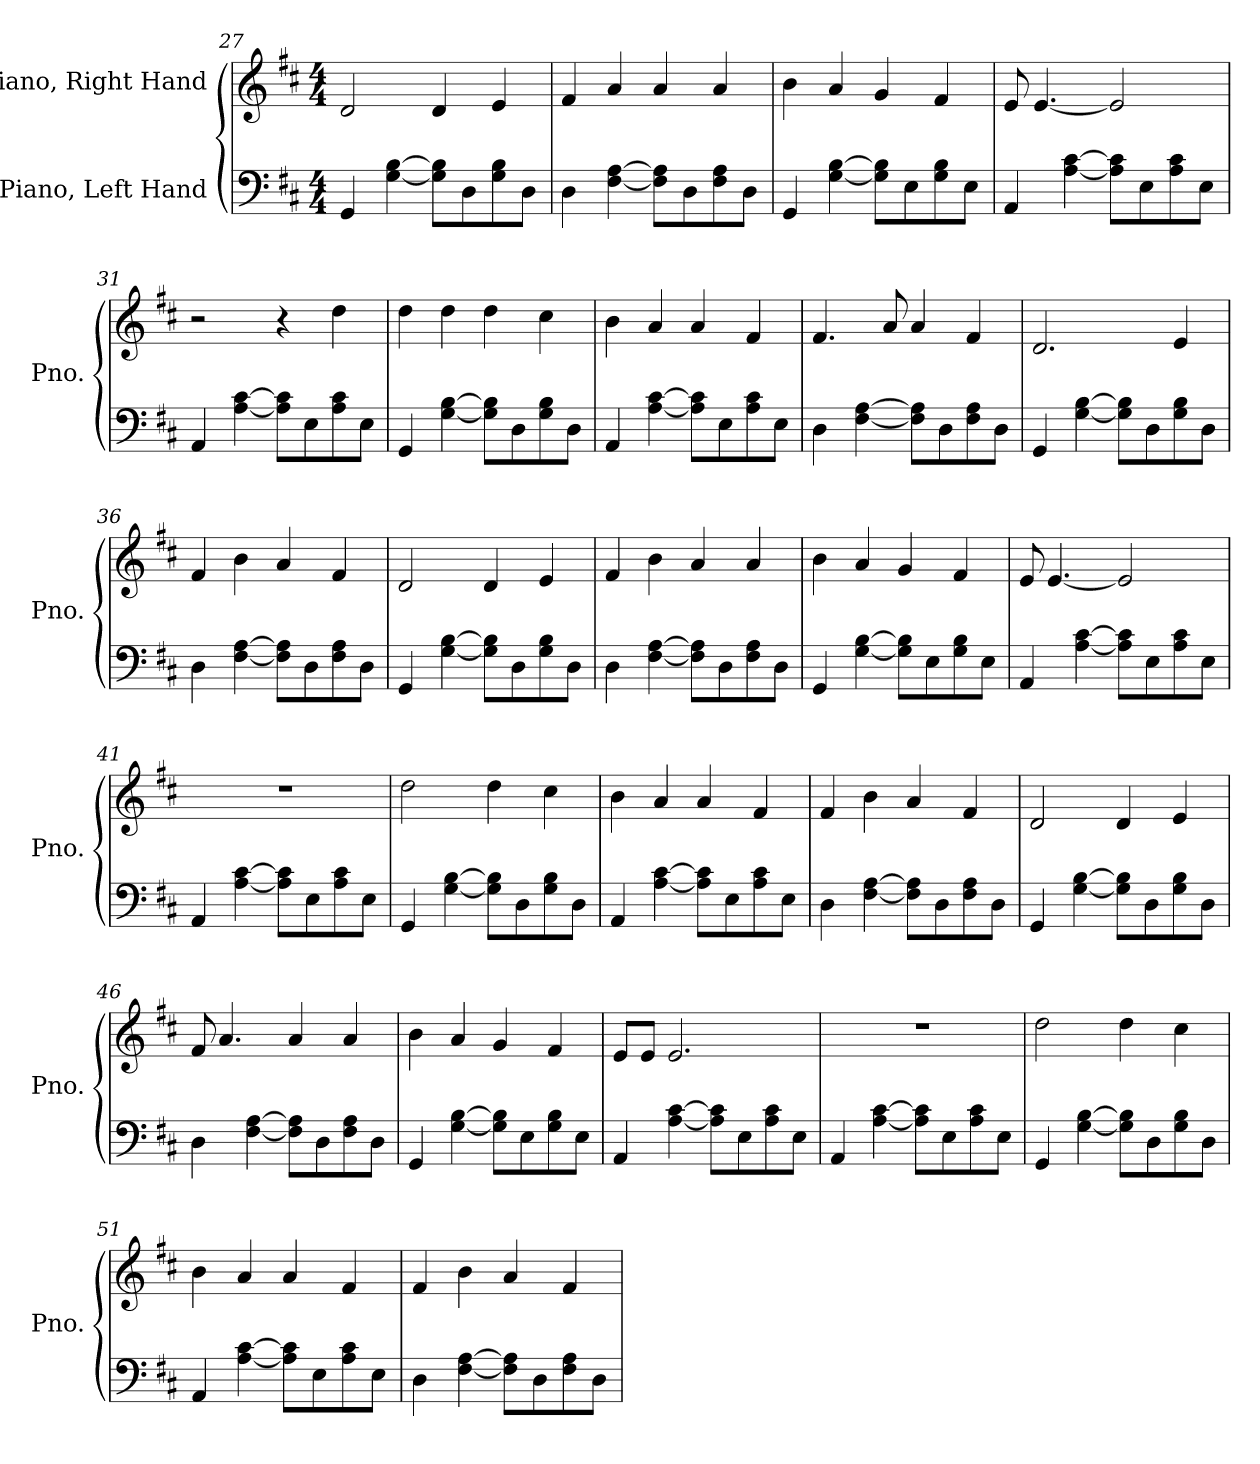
**kern	**kern
*part2	*part1
*staff2	*staff1
*I"Piano, Left Hand	*I"Piano, Right Hand
*I'Pno.	*I'Pno.
!!LO:LB:g=z
*clefF4	*clefG2
*k[f#c#]	*k[f#c#]
*M4/4	*M4/4
=27	=27
4GG/	2d/
[4G\ [4B\	.
8G\] 8B\]L	4d/
8D\	.
8G\ 8B\	4e/
8D\J	.
=28	=28
4D\	4f#/
[4F#\ [4A\	4a/
8F#\] 8A\]L	4a/
8D\	.
8F#\ 8A\	4a/
8D\J	.
=29	=29
4GG/	4b\
[4G\ [4B\	4a/
8G\] 8B\]L	4g/
8E\	.
8G\ 8B\	4f#/
8E\J	.
=30	=30
4AA/	8e/
.	[4.e/
[4A\ [4c#\	.
8A\] 8c#\]L	2e/]
8E\	.
8A\ 8c#\	.
8E\J	.
=31	=31
4AA/	2r
[4A\ [4c#\	.
8A\] 8c#\]L	4r
8E\	.
8A\ 8c#\	4dd\
8E\J	.
!!LO:PB:g=z
=32	=32
4GG/	4dd\
[4G\ [4B\	4dd\
8G\] 8B\]L	4dd\
8D\	.
8G\ 8B\	4cc#\
8D\J	.
=33	=33
4AA/	4b\
[4A\ [4c#\	4a/
8A\] 8c#\]L	4a/
8E\	.
8A\ 8c#\	4f#/
8E\J	.
=34	=34
4D\	4.f#/
[4F#\ [4A\	.
.	8a/
8F#\] 8A\]L	4a/
8D\	.
8F#\ 8A\	4f#/
8D\J	.
=35	=35
4GG/	2.d/
[4G\ [4B\	.
8G\] 8B\]L	.
8D\	.
8G\ 8B\	4e/
8D\J	.
=36	=36
4D\	4f#/
[4F#\ [4A\	4b\
8F#\] 8A\]L	4a/
8D\	.
8F#\ 8A\	4f#/
8D\J	.
!!LO:LB:g=z
=37	=37
4GG/	2d/
[4G\ [4B\	.
8G\] 8B\]L	4d/
8D\	.
8G\ 8B\	4e/
8D\J	.
=38	=38
4D\	4f#/
[4F#\ [4A\	4b\
8F#\] 8A\]L	4a/
8D\	.
8F#\ 8A\	4a/
8D\J	.
=39	=39
4GG/	4b\
[4G\ [4B\	4a/
8G\] 8B\]L	4g/
8E\	.
8G\ 8B\	4f#/
8E\J	.
=40	=40
4AA/	8e/
.	[4.e/
[4A\ [4c#\	.
8A\] 8c#\]L	2e/]
8E\	.
8A\ 8c#\	.
8E\J	.
=41	=41
4AA/	1r
[4A\ [4c#\	.
8A\] 8c#\]L	.
8E\	.
8A\ 8c#\	.
8E\J	.
!!LO:LB:g=z
=42	=42
4GG/	2dd\
[4G\ [4B\	.
8G\] 8B\]L	4dd\
8D\	.
8G\ 8B\	4cc#\
8D\J	.
=43	=43
4AA/	4b\
[4A\ [4c#\	4a/
8A\] 8c#\]L	4a/
8E\	.
8A\ 8c#\	4f#/
8E\J	.
=44	=44
4D\	4f#/
[4F#\ [4A\	4b\
8F#\] 8A\]L	4a/
8D\	.
8F#\ 8A\	4f#/
8D\J	.
=45	=45
4GG/	2d/
[4G\ [4B\	.
8G\] 8B\]L	4d/
8D\	.
8G\ 8B\	4e/
8D\J	.
=46	=46
4D\	8f#/
.	4.a/
[4F#\ [4A\	.
8F#\] 8A\]L	4a/
8D\	.
8F#\ 8A\	4a/
8D\J	.
!!LO:LB:g=z
=47	=47
4GG/	4b\
[4G\ [4B\	4a/
8G\] 8B\]L	4g/
8E\	.
8G\ 8B\	4f#/
8E\J	.
=48	=48
4AA/	8e/L
.	8e/J
[4A\ [4c#\	2.e/
8A\] 8c#\]L	.
8E\	.
8A\ 8c#\	.
8E\J	.
=49	=49
4AA/	1r
[4A\ [4c#\	.
8A\] 8c#\]L	.
8E\	.
8A\ 8c#\	.
8E\J	.
=50	=50
4GG/	2dd\
[4G\ [4B\	.
8G\] 8B\]L	4dd\
8D\	.
8G\ 8B\	4cc#\
8D\J	.
=51	=51
4AA/	4b\
[4A\ [4c#\	4a/
8A\] 8c#\]L	4a/
8E\	.
8A\ 8c#\	4f#/
8E\J	.
!!LO:LB:g=z
=52	=52
4D\	4f#/
[4F#\ [4A\	4b\
8F#\] 8A\]L	4a/
8D\	.
8F#\ 8A\	4f#/
8D\J	.
=	=
*-	*-
